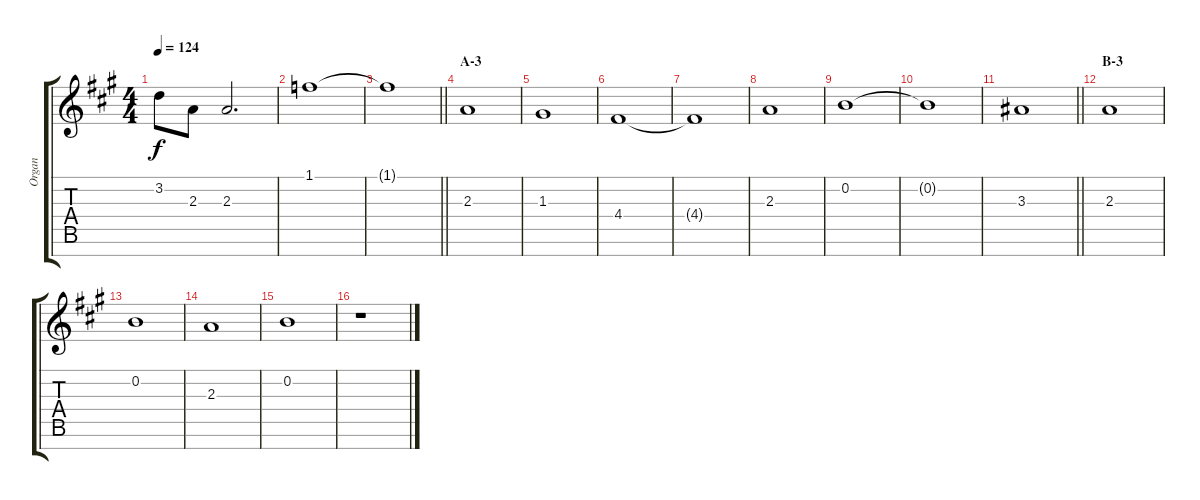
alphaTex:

\track ("Organ" "Organ") {instrument rockorgan}
\staff {score tabs}
\tuning (E5 B4 G4 D4 A3 E3 B2) {hide}
\ts (4 4)
\tempo 124
\clef g2
\ks a
3.2.8{dy f} 2.3.8 2.3.2{d} |
1.1.1 |
\barLineRight lightlight
1.1{t}.1 |
\section ("" "A-3")
2.3.1 |
1.3.1 |
4.4.1 |
4.4{t}.1 |
2.3.1 |
0.2.1 |
0.2{t}.1 |
\barLineRight lightlight
3.3.1 |
\section ("" "B-3")
2.3.1 |
0.2.1 |
2.3.1 |
0.2.1 |
r.1
